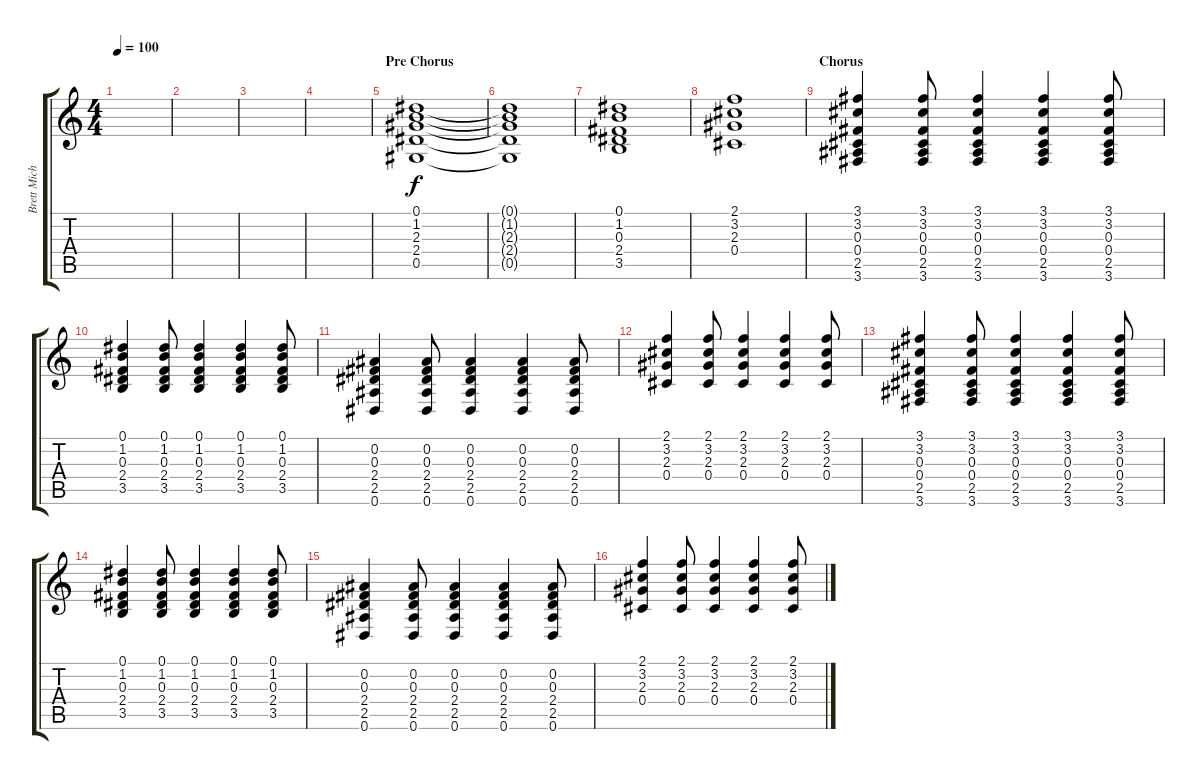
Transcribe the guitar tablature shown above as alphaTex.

\track ("Brett Michaels - Acustic Rhythm Guitar" "Brett Mich") {instrument acousticguitarsteel}
\staff {score tabs}
\tuning (Eb4 Bb3 Gb3 Db3 Ab2 Eb2) {hide}
\ts (4 4)
\tempo 100
\clef g2
\ks c
|
|
|
|
\section ("" "Pre Chorus")
(0.1 1.2 2.3 2.4 0.5).1 |
(0.1{t} 1.2{t} 2.3{t} 2.4{t} 0.5{t}).1 |
(0.1 1.2 0.3 2.4 3.5).1 |
(2.1 3.2 2.3 0.4).1 |
\section ("" "Chorus")
(3.1 3.2 0.3 0.4 2.5 3.6).4 (3.1 3.2 0.3 0.4 2.5 3.6).8 (3.1 3.2 0.3 0.4 2.5 3.6).4 (3.1 3.2 0.3 0.4 2.5 3.6).4 (3.1 3.2 0.3 0.4 2.5 3.6).8 |
(0.1 1.2 0.3 2.4 3.5).4 (0.1 1.2 0.3 2.4 3.5).8 (0.1 1.2 0.3 2.4 3.5).4 (0.1 1.2 0.3 2.4 3.5).4 (0.1 1.2 0.3 2.4 3.5).8 |
(0.2 0.3 2.4 2.5 0.6).4 (0.2 0.3 2.4 2.5 0.6).8 (0.2 0.3 2.4 2.5 0.6).4 (0.2 0.3 2.4 2.5 0.6).4 (0.2 0.3 2.4 2.5 0.6).8 |
(2.1 3.2 2.3 0.4).4 (2.1 3.2 2.3 0.4).8 (2.1 3.2 2.3 0.4).4 (2.1 3.2 2.3 0.4).4 (2.1 3.2 2.3 0.4).8 |
(3.1 3.2 0.3 0.4 2.5 3.6).4 (3.1 3.2 0.3 0.4 2.5 3.6).8 (3.1 3.2 0.3 0.4 2.5 3.6).4 (3.1 3.2 0.3 0.4 2.5 3.6).4 (3.1 3.2 0.3 0.4 2.5 3.6).8 |
(0.1 1.2 0.3 2.4 3.5).4 (0.1 1.2 0.3 2.4 3.5).8 (0.1 1.2 0.3 2.4 3.5).4 (0.1 1.2 0.3 2.4 3.5).4 (0.1 1.2 0.3 2.4 3.5).8 |
(0.2 0.3 2.4 2.5 0.6).4 (0.2 0.3 2.4 2.5 0.6).8 (0.2 0.3 2.4 2.5 0.6).4 (0.2 0.3 2.4 2.5 0.6).4 (0.2 0.3 2.4 2.5 0.6).8 |
(2.1 3.2 2.3 0.4).4 (2.1 3.2 2.3 0.4).8 (2.1 3.2 2.3 0.4).4 (2.1 3.2 2.3 0.4).4 (2.1 3.2 2.3 0.4).8
